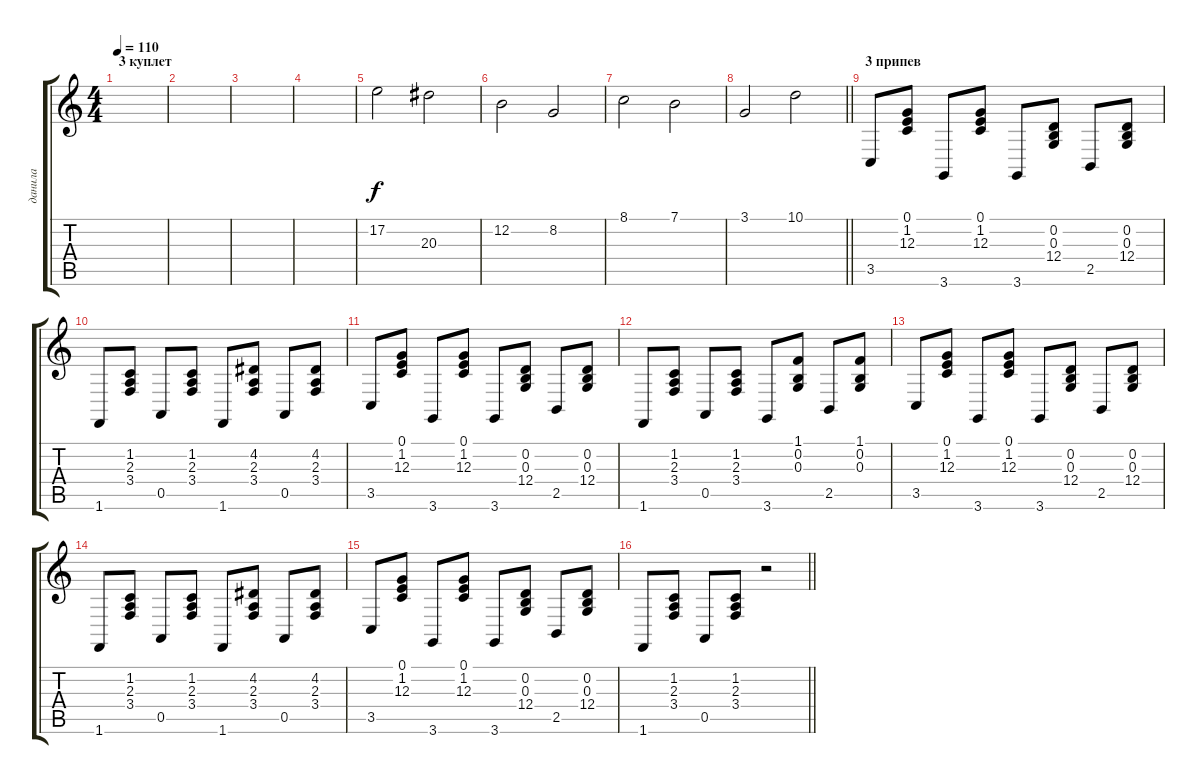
\track ("данила" "данила") {instrument accordion}
\staff {score tabs}
\tuning (E4 B3 G3 D3 A2 E2) {hide}
\ts (4 4)
\section ("" "3 куплет")
\tempo 110
\clef g2
\ks c
|
|
|
|
17.2.2 20.3.2 |
12.2.2 8.2.2 |
8.1.2 7.1.2 |
\barLineRight lightlight
3.1.2 10.1.2 |
\section ("" "3 припев")
3.5.8 (0.1 1.2 12.3).8 3.6.8 (0.1 1.2 12.3).8 3.6.8 (0.2 0.3 12.4).8 2.5.8 (0.2 0.3 12.4).8 |
1.6.8 (1.2 2.3 3.4).8 0.5.8 (1.2 2.3 3.4).8 1.6.8 (4.2 2.3 3.4).8 0.5.8 (4.2 2.3 3.4).8 |
3.5.8 (0.1 1.2 12.3).8 3.6.8 (0.1 1.2 12.3).8 3.6.8 (0.2 0.3 12.4).8 2.5.8 (0.2 0.3 12.4).8 |
1.6.8 (1.2 2.3 3.4).8 0.5.8 (1.2 2.3 3.4).8 3.6.8 (1.1 0.2 0.3).8 2.5.8 (1.1 0.2 0.3).8 |
3.5.8 (0.1 1.2 12.3).8 3.6.8 (0.1 1.2 12.3).8 3.6.8 (0.2 0.3 12.4).8 2.5.8 (0.2 0.3 12.4).8 |
1.6.8 (1.2 2.3 3.4).8 0.5.8 (1.2 2.3 3.4).8 1.6.8 (4.2 2.3 3.4).8 0.5.8 (4.2 2.3 3.4).8 |
3.5.8 (0.1 1.2 12.3).8 3.6.8 (0.1 1.2 12.3).8 3.6.8 (0.2 0.3 12.4).8 2.5.8 (0.2 0.3 12.4).8 |
\barLineRight lightlight
1.6.8 (1.2 2.3 3.4).8 0.5.8 (1.2 2.3 3.4).8 r.2
